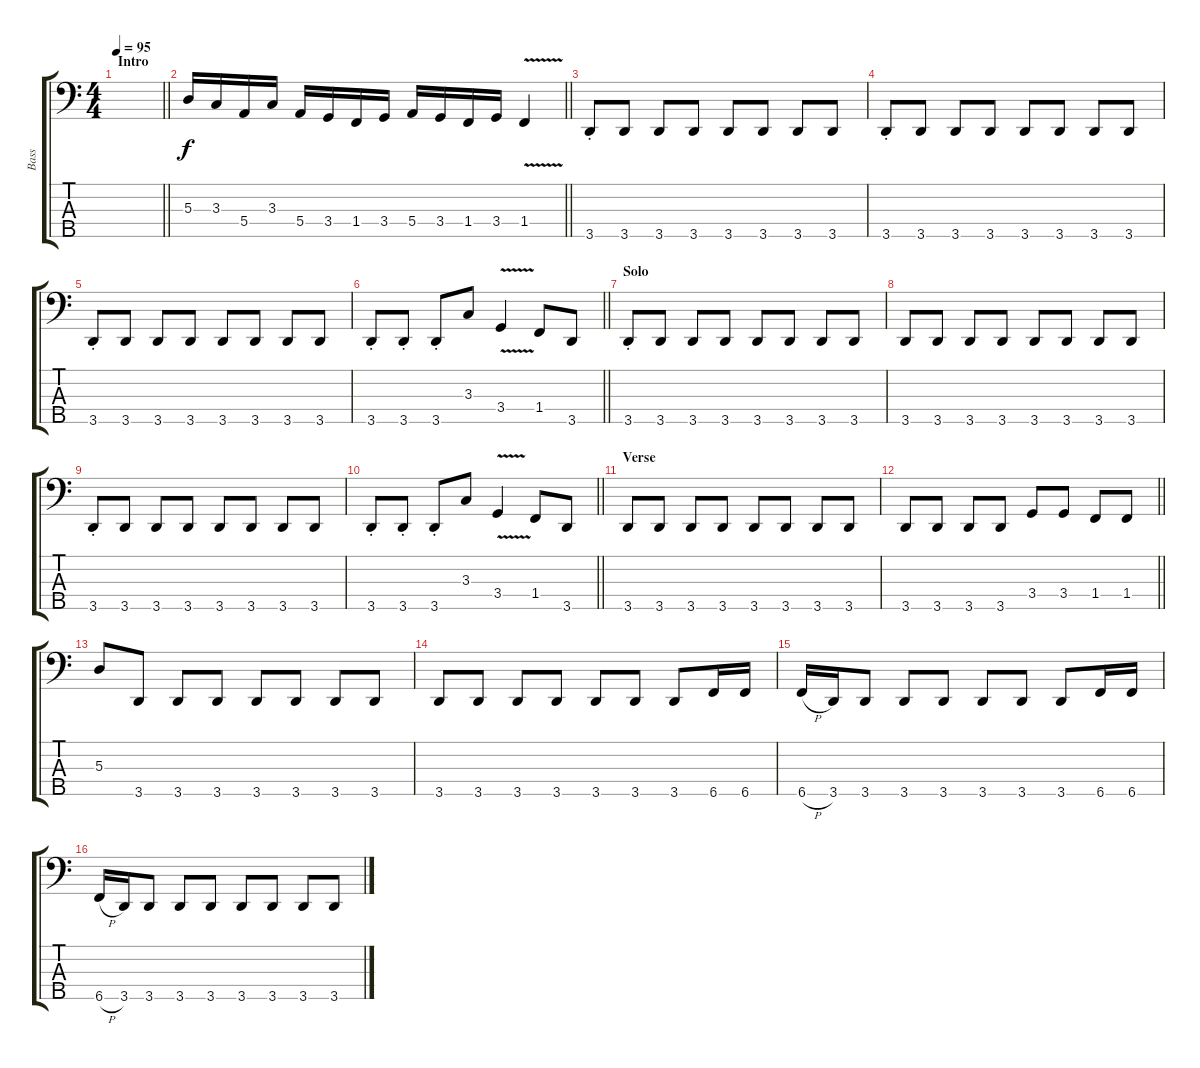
\track ("Bass" "Bass") {instrument electricbassfinger}
\staff {score tabs}
\tuning (G2 D2 A1 E1 B0) {hide}
\ts (4 4)
\section ("" "Intro")
\tempo 95
\clef f4
\barLineRight lightlight
\ks c
|
\barLineRight lightlight
5.3.16 3.3.16 5.4.16 3.3.16 5.4.16 3.4.16 1.4.16 3.4.16 5.4.16 3.4.16 1.4.16 3.4.16 1.4{v}.4 |
3.5{st}.8 3.5.8 3.5.8 3.5.8 3.5.8 3.5.8 3.5.8 3.5.8 |
3.5{st}.8 3.5.8 3.5.8 3.5.8 3.5.8 3.5.8 3.5.8 3.5.8 |
3.5{st}.8 3.5.8 3.5.8 3.5.8 3.5.8 3.5.8 3.5.8 3.5.8 |
\barLineRight lightlight
3.5{st}.8 3.5{st}.8 3.5{st}.8 3.3.8 3.4{v}.4 1.4.8 3.5.8 |
\section ("" "Solo")
3.5{st}.8 3.5.8 3.5.8 3.5.8 3.5.8 3.5.8 3.5.8 3.5.8 |
3.5.8 3.5.8 3.5.8 3.5.8 3.5.8 3.5.8 3.5.8 3.5.8 |
3.5{st}.8 3.5.8 3.5.8 3.5.8 3.5.8 3.5.8 3.5.8 3.5.8 |
\barLineRight lightlight
3.5{st}.8 3.5{st}.8 3.5{st}.8 3.3.8 3.4{v}.4 1.4.8 3.5.8 |
\section ("" "Verse")
3.5.8 3.5.8 3.5.8 3.5.8 3.5.8 3.5.8 3.5.8 3.5.8 |
\barLineRight lightlight
3.5.8 3.5.8 3.5.8 3.5.8 3.4.8 3.4.8 1.4.8 1.4.8 |
5.3.8 3.5.8 3.5.8 3.5.8 3.5.8 3.5.8 3.5.8 3.5.8 |
3.5.8 3.5.8 3.5.8 3.5.8 3.5.8 3.5.8 3.5.8 6.5.16 6.5.16 |
6.5{h}.16 3.5.16 3.5.8 3.5.8 3.5.8 3.5.8 3.5.8 3.5.8 6.5.16 6.5.16 |
6.5{h}.16 3.5.16 3.5.8 3.5.8 3.5.8 3.5.8 3.5.8 3.5.8 3.5.8
